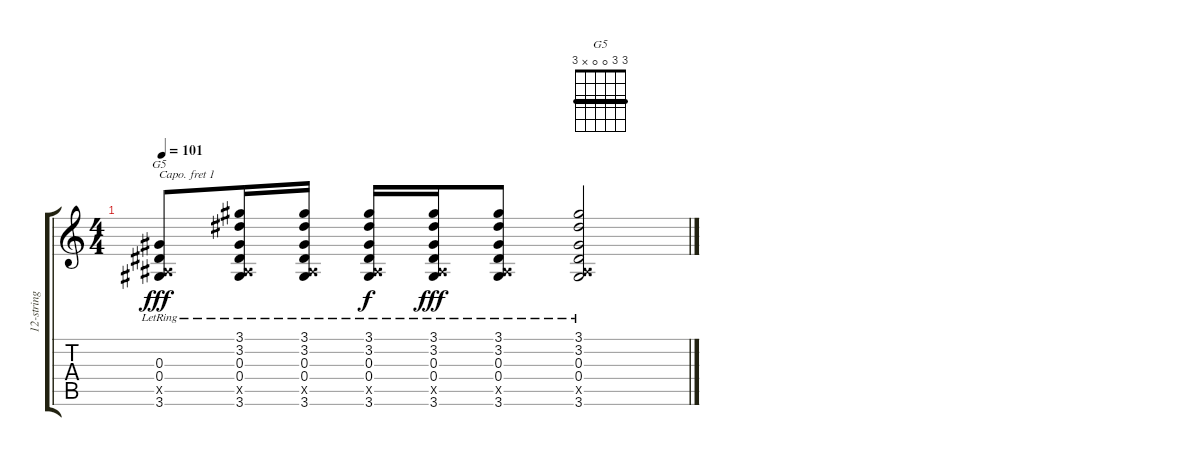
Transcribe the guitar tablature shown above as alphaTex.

\track ("12-string" "12-string") {instrument acousticguitarsteel}
\staff {score tabs}
\capo 1
\tuning (E4 B3 G3 D3 A2 E2) {hide}
\chord ("G5" 3 3 0 0 x 3) {barre 3}
\ts (4 4)
\tempo 101
\clef g2
\ks c
(0.3{lr} 0.4{lr} 0.5{x} 3.6{lr}).8{ch "G5" dy fff} (3.1{lr} 3.2{lr} 0.3{lr} 0.4{lr} 0.5{x} 3.6{lr}).16 (3.1{lr} 3.2{lr} 0.3{lr} 0.4{lr} 0.5{x} 3.6{lr}).16 (3.1{lr} 3.2{lr} 0.3{lr} 0.4{lr} 0.5{x} 3.6{lr}).16{dy f} (3.1{lr} 3.2{lr} 0.3{lr} 0.4{lr} 0.5{x} 3.6{lr}).16{dy fff} (3.1{lr} 3.2{lr} 0.3{lr} 0.4{lr} 0.5{x} 3.6{lr}).8 (3.1{lr} 3.2{lr} 0.3{lr} 0.4{lr} 0.5{x} 3.6{lr}).2
